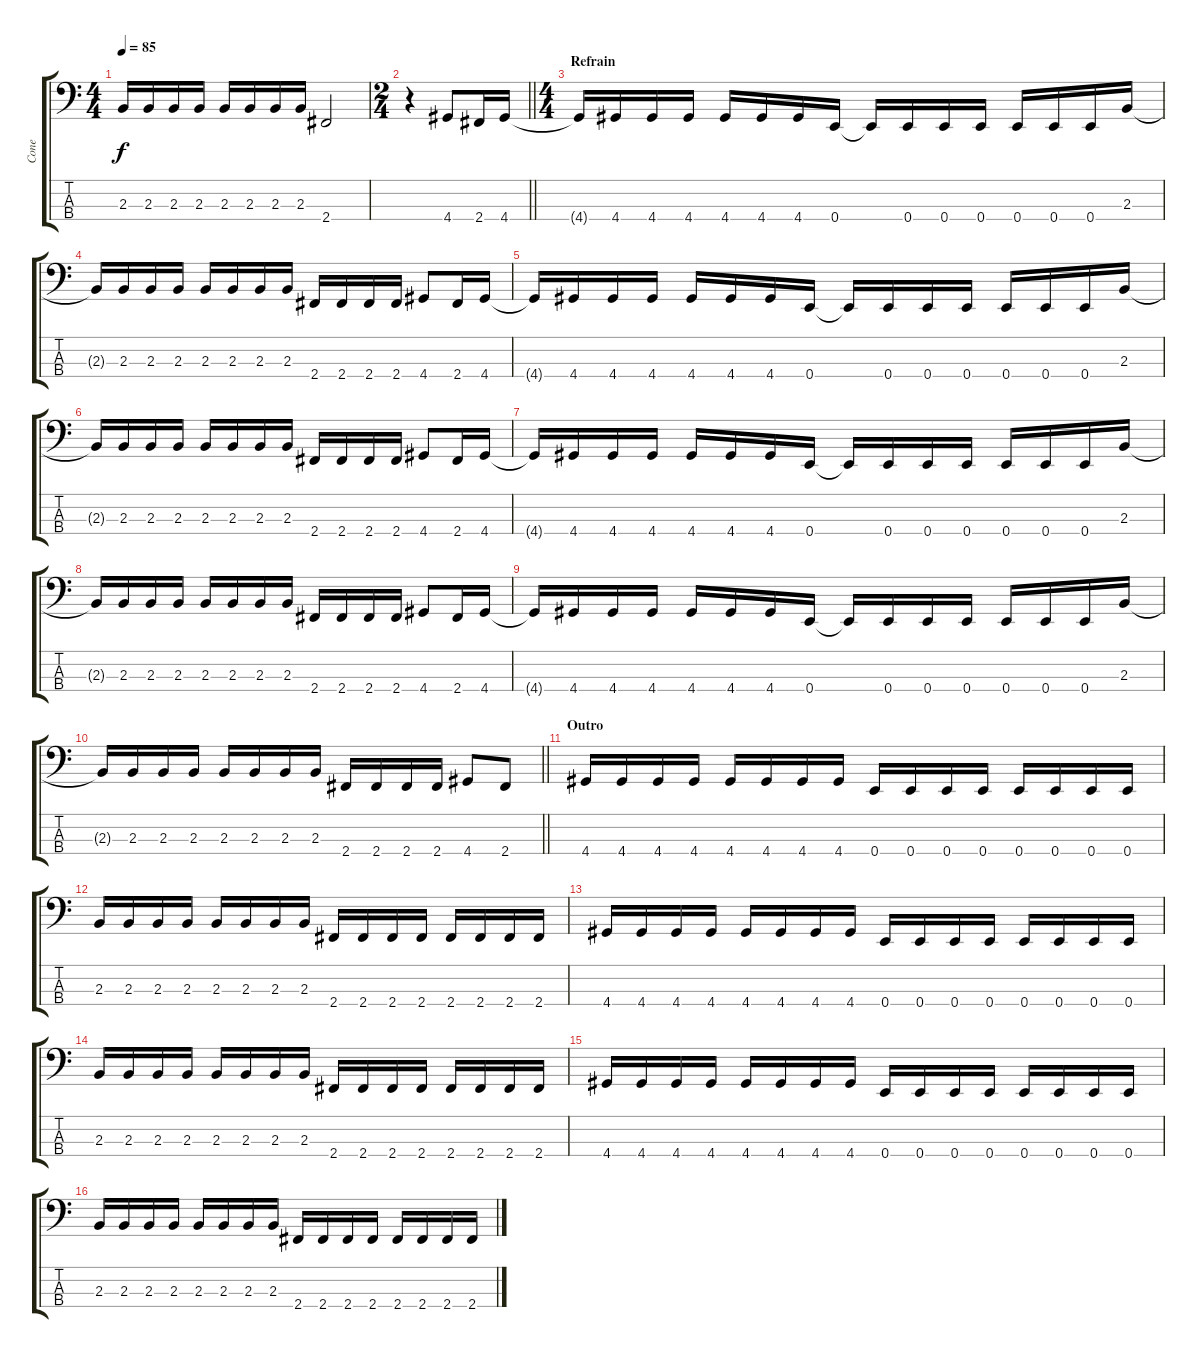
\track ("Cone" "Cone") {instrument electricbasspick}
\staff {score tabs}
\tuning (G2 D2 A1 E1) {hide}
\ts (4 4)
\tempo 85
\clef f4
\ks c
2.3.16{dy f} 2.3.16 2.3.16 2.3.16 2.3.16 2.3.16 2.3.16 2.3.16 2.4.2 |
\ts (2 4)
\barLineRight lightlight
r.4 4.4.8 2.4.16 4.4.16 |
\ts (4 4)
\section ("" "Refrain")
4.4{t}.16 4.4.16 4.4.16 4.4.16 4.4.16 4.4.16 4.4.16 0.4.16 0.4{t}.16 0.4.16 0.4.16 0.4.16 0.4.16 0.4.16 0.4.16 2.3.16 |
2.3{t}.16 2.3.16 2.3.16 2.3.16 2.3.16 2.3.16 2.3.16 2.3.16 2.4.16 2.4.16 2.4.16 2.4.16 4.4.8 2.4.16 4.4.16 |
4.4{t}.16 4.4.16 4.4.16 4.4.16 4.4.16 4.4.16 4.4.16 0.4.16 0.4{t}.16 0.4.16 0.4.16 0.4.16 0.4.16 0.4.16 0.4.16 2.3.16 |
2.3{t}.16 2.3.16 2.3.16 2.3.16 2.3.16 2.3.16 2.3.16 2.3.16 2.4.16 2.4.16 2.4.16 2.4.16 4.4.8 2.4.16 4.4.16 |
4.4{t}.16 4.4.16 4.4.16 4.4.16 4.4.16 4.4.16 4.4.16 0.4.16 0.4{t}.16 0.4.16 0.4.16 0.4.16 0.4.16 0.4.16 0.4.16 2.3.16 |
2.3{t}.16 2.3.16 2.3.16 2.3.16 2.3.16 2.3.16 2.3.16 2.3.16 2.4.16 2.4.16 2.4.16 2.4.16 4.4.8 2.4.16 4.4.16 |
4.4{t}.16 4.4.16 4.4.16 4.4.16 4.4.16 4.4.16 4.4.16 0.4.16 0.4{t}.16 0.4.16 0.4.16 0.4.16 0.4.16 0.4.16 0.4.16 2.3.16 |
\barLineRight lightlight
2.3{t}.16 2.3.16 2.3.16 2.3.16 2.3.16 2.3.16 2.3.16 2.3.16 2.4.16 2.4.16 2.4.16 2.4.16 4.4.8 2.4.8 |
\section ("" "Outro")
4.4.16 4.4.16 4.4.16 4.4.16 4.4.16 4.4.16 4.4.16 4.4.16 0.4.16 0.4.16 0.4.16 0.4.16 0.4.16 0.4.16 0.4.16 0.4.16 |
2.3.16 2.3.16 2.3.16 2.3.16 2.3.16 2.3.16 2.3.16 2.3.16 2.4.16 2.4.16 2.4.16 2.4.16 2.4.16 2.4.16 2.4.16 2.4.16 |
4.4.16 4.4.16 4.4.16 4.4.16 4.4.16 4.4.16 4.4.16 4.4.16 0.4.16 0.4.16 0.4.16 0.4.16 0.4.16 0.4.16 0.4.16 0.4.16 |
2.3.16 2.3.16 2.3.16 2.3.16 2.3.16 2.3.16 2.3.16 2.3.16 2.4.16 2.4.16 2.4.16 2.4.16 2.4.16 2.4.16 2.4.16 2.4.16 |
4.4.16 4.4.16 4.4.16 4.4.16 4.4.16 4.4.16 4.4.16 4.4.16 0.4.16 0.4.16 0.4.16 0.4.16 0.4.16 0.4.16 0.4.16 0.4.16 |
2.3.16 2.3.16 2.3.16 2.3.16 2.3.16 2.3.16 2.3.16 2.3.16 2.4.16 2.4.16 2.4.16 2.4.16 2.4.16 2.4.16 2.4.16 2.4.16
